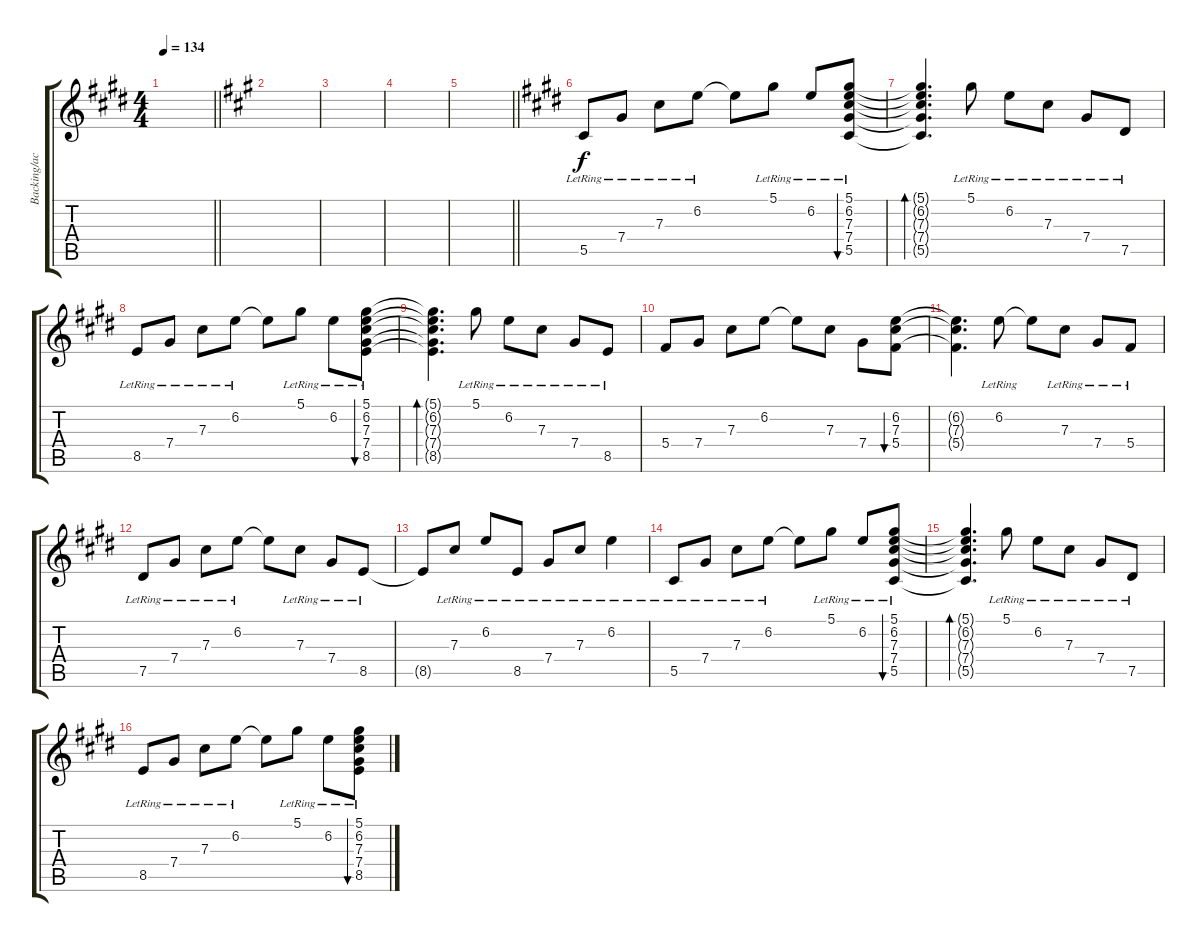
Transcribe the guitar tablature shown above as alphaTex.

\track ("Backing/acoustic/delay" "Backing/ac") {instrument acousticguitarsteel}
\staff {score tabs}
\tuning (Eb4 Bb3 Gb3 Db3 Ab2 Db2) {hide}
\ts (4 4)
\tempo 134
\clef g2
\barLineRight lightlight
\ks c#minor
|
\ks f#minor
|
|
|
\barLineRight lightlight
|
\ks c#minor
5.5{lr}.8 7.4{lr}.8 7.3{lr}.8 6.2{lr}.8 6.2{t}.8 5.1{lr}.8 6.2{lr}.8 (5.1{lr} 6.2{lr} 7.3{lr} 7.4{lr} 5.5{lr}).8{bu 480} |
(5.1{t} 6.2{t} 7.3{t} 7.4{t} 5.5{t}).4{d bd 240} 5.1{lr}.8 6.2{lr}.8 7.3{lr}.8 7.4{lr}.8 7.5{lr}.8 |
8.5{lr}.8 7.4{lr}.8 7.3{lr}.8 6.2{lr}.8 6.2{t}.8 5.1{lr}.8 6.2{lr}.8 (5.1{lr} 6.2{lr} 7.3{lr} 7.4{lr} 8.5{lr}).8{bu 480} |
(5.1{t} 6.2{t} 7.3{t} 7.4{t} 8.5{t}).4{d bd 240} 5.1{lr}.8 6.2{lr}.8 7.3{lr}.8 7.4{lr}.8 8.5{lr}.8 |
5.4.8 7.4.8 7.3.8 6.2.8 6.2{t}.8 7.3.8 7.4.8 (6.2 7.3 5.4).8{bu 480} |
(6.2{t} 7.3{t} 5.4{t}).4{d} 6.2{lr}.8 6.2{t}.8 7.3{lr}.8 7.4{lr}.8 5.4{lr}.8 |
7.5{lr}.8 7.4{lr}.8 7.3{lr}.8 6.2{lr}.8 6.2{t}.8 7.3{lr}.8 7.4{lr}.8 8.5{lr}.8 |
8.5{t}.8 7.3{lr}.8 6.2{lr}.8 8.5{lr}.8 7.4{lr}.8 7.3{lr}.8 6.2{lr}.4 |
5.5{lr}.8 7.4{lr}.8 7.3{lr}.8 6.2{lr}.8 6.2{t}.8 5.1{lr}.8 6.2{lr}.8 (5.1{lr} 6.2{lr} 7.3{lr} 7.4{lr} 5.5{lr}).8{bu 480} |
(5.1{t} 6.2{t} 7.3{t} 7.4{t} 5.5{t}).4{d bd 240} 5.1{lr}.8 6.2{lr}.8 7.3{lr}.8 7.4{lr}.8 7.5{lr}.8 |
8.5{lr}.8 7.4{lr}.8 7.3{lr}.8 6.2{lr}.8 6.2{t}.8 5.1{lr}.8 6.2{lr}.8 (5.1{lr} 6.2{lr} 7.3{lr} 7.4{lr} 8.5{lr}).8{bu 480}
